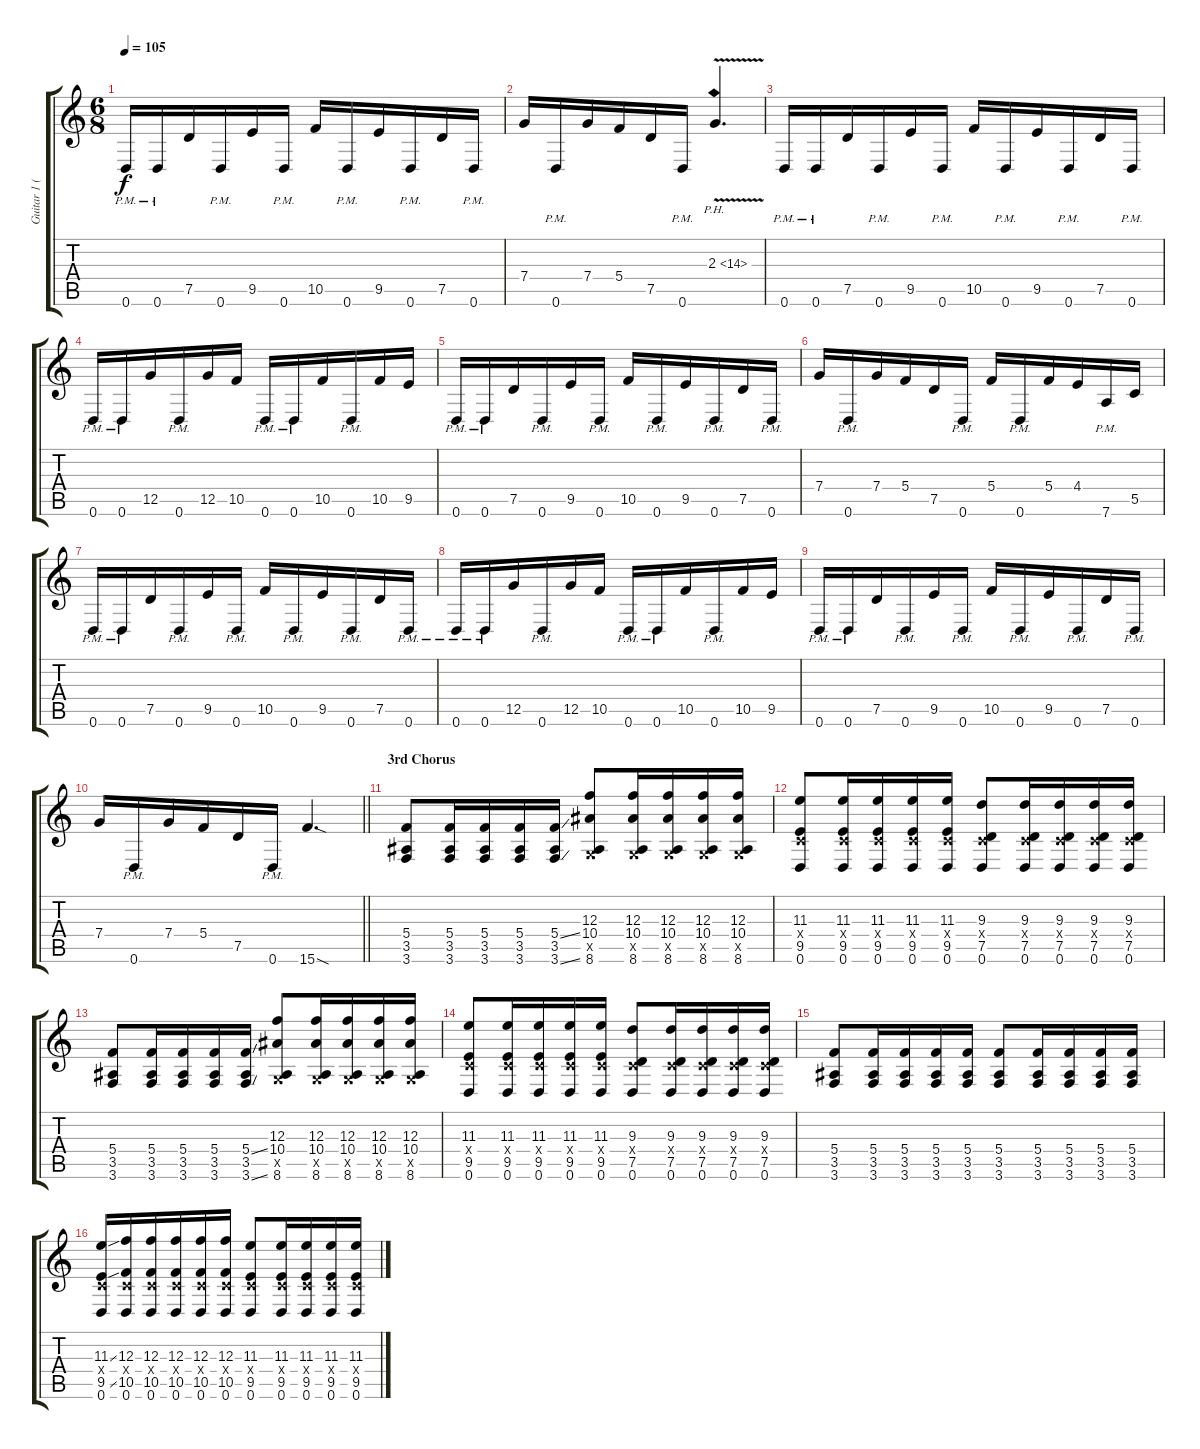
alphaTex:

\track ("Guitar 1 (Rhythm)" "Guitar 1 (") {instrument distortionguitar}
\staff {score tabs}
\tuning (D4 A3 F3 C3 G2 D2) {hide}
\ts (6 8)
\tempo 105
\clef g2
\ks c
0.6{pm}.16{dy f} 0.6{pm}.16 7.5.16 0.6{pm}.16 9.5.16 0.6{pm}.16 10.5.16 0.6{pm}.16 9.5.16 0.6{pm}.16 7.5.16 0.6{pm}.16 |
7.4.16 0.6{pm}.16 7.4.16 5.4.16 7.5.16 0.6{pm}.16 2.3{ph 12 v}.4{d} |
0.6{pm}.16 0.6{pm}.16 7.5.16 0.6{pm}.16 9.5.16 0.6{pm}.16 10.5.16 0.6{pm}.16 9.5.16 0.6{pm}.16 7.5.16 0.6{pm}.16 |
0.6{pm}.16 0.6{pm}.16 12.5.16 0.6{pm}.16 12.5.16 10.5.16 0.6{pm}.16 0.6{pm}.16 10.5.16 0.6{pm}.16 10.5.16 9.5.16 |
0.6{pm}.16 0.6{pm}.16 7.5.16 0.6{pm}.16 9.5.16 0.6{pm}.16 10.5.16 0.6{pm}.16 9.5.16 0.6{pm}.16 7.5.16 0.6{pm}.16 |
7.4.16 0.6{pm}.16 7.4.16 5.4.16 7.5.16 0.6{pm}.16 5.4.16 0.6{pm}.16 5.4.16 4.4.16 7.6{pm}.16 5.5.16 |
0.6{pm}.16 0.6{pm}.16 7.5.16 0.6{pm}.16 9.5.16 0.6{pm}.16 10.5.16 0.6{pm}.16 9.5.16 0.6{pm}.16 7.5.16 0.6{pm}.16 |
0.6{pm}.16 0.6{pm}.16 12.5.16 0.6{pm}.16 12.5.16 10.5.16 0.6{pm}.16 0.6{pm}.16 10.5.16 0.6{pm}.16 10.5.16 9.5.16 |
0.6{pm}.16 0.6{pm}.16 7.5.16 0.6{pm}.16 9.5.16 0.6{pm}.16 10.5.16 0.6{pm}.16 9.5.16 0.6{pm}.16 7.5.16 0.6{pm}.16 |
\barLineRight lightlight
7.4.16 0.6{pm}.16 7.4.16 5.4.16 7.5.16 0.6{pm}.16 15.6{sod}.4{d} |
\section ("" "3rd Chorus")
(5.4 3.5 3.6).8 (5.4 3.5 3.6).16 (5.4 3.5 3.6).16 (5.4 3.5 3.6).16 (5.4{ss} 3.5 3.6{ss}).16 (12.3 10.4 0.5{x} 8.6).8 (12.3 10.4 0.5{x} 8.6).16 (12.3 10.4 0.5{x} 8.6).16 (12.3 10.4 0.5{x} 8.6).16 (12.3 10.4 0.5{x} 8.6).16 |
(11.3 0.4{x} 9.5 0.6).8 (11.3 0.4{x} 9.5 0.6).16 (11.3 0.4{x} 9.5 0.6).16 (11.3 0.4{x} 9.5 0.6).16 (11.3 0.4{x} 9.5 0.6).16 (9.3 0.4{x} 7.5 0.6).8 (9.3 0.4{x} 7.5 0.6).16 (9.3 0.4{x} 7.5 0.6).16 (9.3 0.4{x} 7.5 0.6).16 (9.3 0.4{x} 7.5 0.6).16 |
(5.4 3.5 3.6).8 (5.4 3.5 3.6).16 (5.4 3.5 3.6).16 (5.4 3.5 3.6).16 (5.4{ss} 3.5 3.6{ss}).16 (12.3 10.4 0.5{x} 8.6).8 (12.3 10.4 0.5{x} 8.6).16 (12.3 10.4 0.5{x} 8.6).16 (12.3 10.4 0.5{x} 8.6).16 (12.3 10.4 0.5{x} 8.6).16 |
(11.3 0.4{x} 9.5 0.6).8 (11.3 0.4{x} 9.5 0.6).16 (11.3 0.4{x} 9.5 0.6).16 (11.3 0.4{x} 9.5 0.6).16 (11.3 0.4{x} 9.5 0.6).16 (9.3 0.4{x} 7.5 0.6).8 (9.3 0.4{x} 7.5 0.6).16 (9.3 0.4{x} 7.5 0.6).16 (9.3 0.4{x} 7.5 0.6).16 (9.3 0.4{x} 7.5 0.6).16 |
(5.4 3.5 3.6).8 (5.4 3.5 3.6).16 (5.4 3.5 3.6).16 (5.4 3.5 3.6).16 (5.4 3.5 3.6).16 (5.4 3.5 3.6).8 (5.4 3.5 3.6).16 (5.4 3.5 3.6).16 (5.4 3.5 3.6).16 (5.4 3.5 3.6).16 |
(11.3{ss} 0.4{x} 9.5{ss} 0.6).16 (12.3 0.4{x} 10.5 0.6).16 (12.3 0.4{x} 10.5 0.6).16 (12.3 0.4{x} 10.5 0.6).16 (12.3 0.4{x} 10.5 0.6).16 (12.3 0.4{x} 10.5 0.6).16 (11.3 0.4{x} 9.5 0.6).8 (11.3 0.4{x} 9.5 0.6).16 (11.3 0.4{x} 9.5 0.6).16 (11.3 0.4{x} 9.5 0.6).16 (11.3 0.4{x} 9.5 0.6).16
